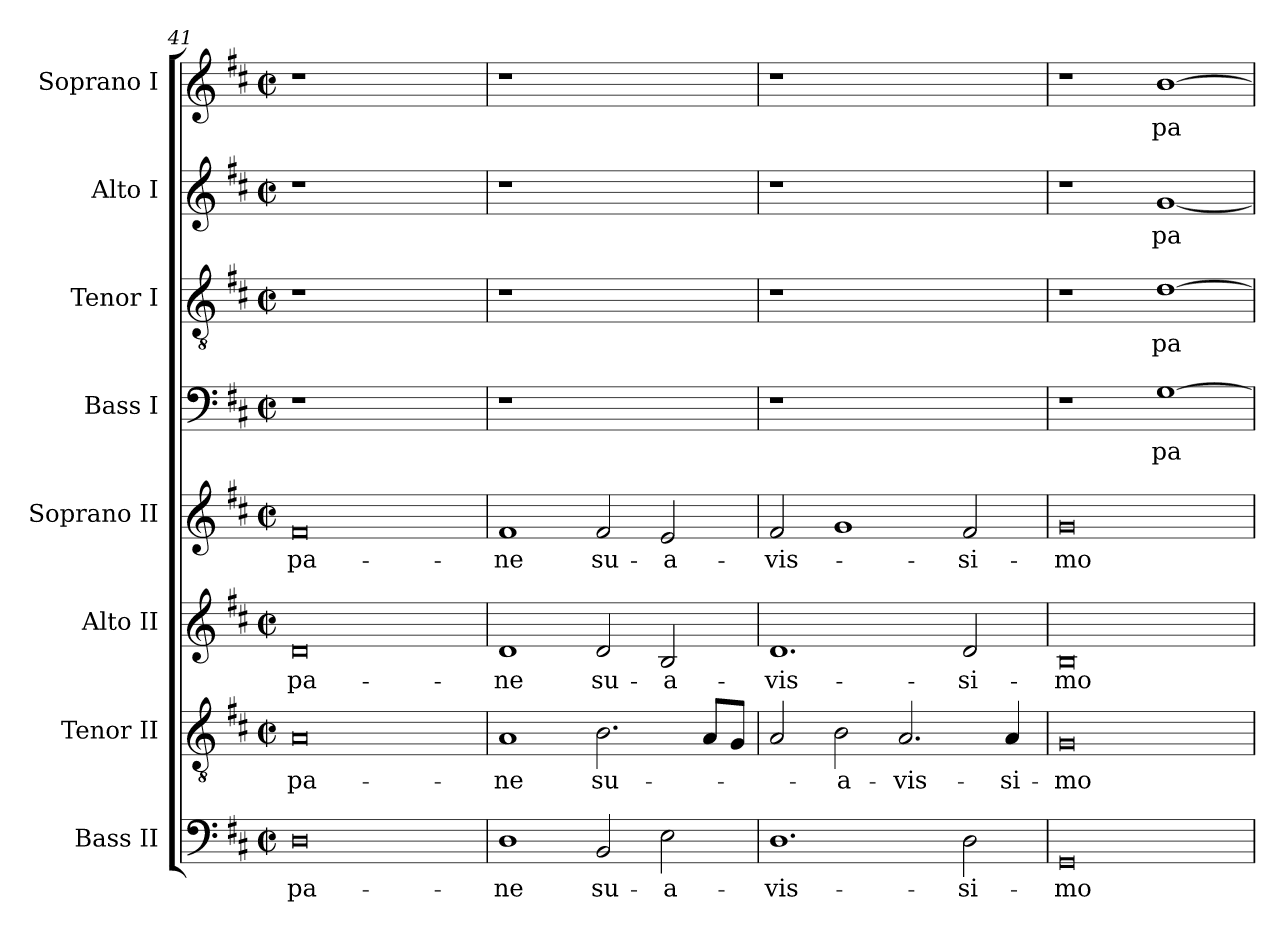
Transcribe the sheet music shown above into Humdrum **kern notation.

**kern	**text	**kern	**text	**kern	**text	**kern	**text	**kern	**text	**kern	**text	**kern	**text	**kern	**text
*part8	*part8	*part7	*part7	*part6	*part6	*part5	*part5	*part4	*part4	*part3	*part3	*part2	*part2	*part1	*part1
*staff8	*staff8	*staff7	*staff7	*staff6	*staff6	*staff5	*staff5	*staff4	*staff4	*staff3	*staff3	*staff2	*staff2	*staff1	*staff1
*I"Bass II	*	*I"Tenor II	*	*I"Alto II	*	*I"Soprano II	*	*I"Bass I	*	*I"Tenor I	*	*I"Alto I	*	*I"Soprano I	*
!!LO:PB:g=z
*clefF4	*	*clefGv2	*	*clefG2	*	*clefG2	*	*clefF4	*	*clefGv2	*	*clefG2	*	*clefG2	*
*k[f#c#]	*	*k[f#c#]	*	*k[f#c#]	*	*k[f#c#]	*	*k[f#c#]	*	*k[f#c#]	*	*k[f#c#]	*	*k[f#c#]	*
*D:	*	*D:	*	*D:	*	*D:	*	*D:	*	*D:	*	*D:	*	*D:	*
*M2/2	*	*M2/2	*	*M2/2	*	*M2/2	*	*M2/2	*	*M2/2	*	*M2/2	*	*M2/2	*
*met(c|)	*	*met(c|)	*	*met(c|)	*	*met(c|)	*	*met(c|)	*	*met(c|)	*	*met(c|)	*	*met(c|)	*
=41	=41	=41	=41	=41	=41	=41	=41	=41	=41	=41	=41	=41	=41	=41	=41
!	!LO:LY:b	!	!LO:LY:b	!	!LO:LY:b	!	!LO:LY:b	!LO:N:vis=1	!	!LO:N:vis=1	!	!LO:N:vis=1	!	!LO:N:vis=1	!
0D	pa-	0A	pa-	0d	pa-	0f#	pa-	1r	.	1r	.	1r	.	1r	.
.	.	.	.	.	.	.	.	1ryy	.	1ryy	.	1ryy	.	1ryy	.
=42	=42	=42	=42	=42	=42	=42	=42	=42	=42	=42	=42	=42	=42	=42	=42
!	!LO:LY:b	!	!LO:LY:b	!	!LO:LY:b	!	!LO:LY:b	!LO:N:vis=1	!	!LO:N:vis=1	!	!LO:N:vis=1	!	!LO:N:vis=1	!
1D	-ne	1A	-ne	1d	-ne	1f#	-ne	1r	.	1r	.	1r	.	1r	.
!	!LO:LY:b	!	!LO:LY:b	!	!LO:LY:b	!	!LO:LY:b	!	!	!	!	!	!	!	!
2BB/	su-	2.B\	su-	2d/	su-	2f#/	su-	1ryy	.	1ryy	.	1ryy	.	1ryy	.
!	!LO:LY:b	!	!	!	!LO:LY:b	!	!LO:LY:b	!	!	!	!	!	!	!	!
2E\	-a-	.	.	2B/	-a-	2e/	-a-	.	.	.	.	.	.	.	.
.	.	8A/L	.	.	.	.	.	.	.	.	.	.	.	.	.
.	.	8G/J	.	.	.	.	.	.	.	.	.	.	.	.	.
=43	=43	=43	=43	=43	=43	=43	=43	=43	=43	=43	=43	=43	=43	=43	=43
!	!LO:LY:b	!	!	!	!LO:LY:b	!	!LO:LY:b	!LO:N:vis=1	!	!LO:N:vis=1	!	!LO:N:vis=1	!	!LO:N:vis=1	!
1.D	-vis-	2A/	.	1.d	-vis-	2f#/	-vis-	1r	.	1r	.	1r	.	1r	.
!	!	!	!LO:LY:b	!	!	!	!	!	!	!	!	!	!	!	!
.	.	2B\	-a-	.	.	1g	.	.	.	.	.	.	.	.	.
!	!	!	!LO:LY:b	!	!	!	!	!	!	!	!	!	!	!	!
.	.	2.A/	-vis-	.	.	.	.	1ryy	.	1ryy	.	1ryy	.	1ryy	.
!	!LO:LY:b	!	!	!	!LO:LY:b	!	!LO:LY:b	!	!	!	!	!	!	!	!
2D\	-si-	.	.	2d/	-si-	2f#/	-si-	.	.	.	.	.	.	.	.
!	!	!	!LO:LY:b	!	!	!	!	!	!	!	!	!	!	!	!
.	.	4A/	-si-	.	.	.	.	.	.	.	.	.	.	.	.
=44	=44	=44	=44	=44	=44	=44	=44	=44	=44	=44	=44	=44	=44	=44	=44
!	!LO:LY:b	!	!LO:LY:b	!	!LO:LY:b	!	!LO:LY:b	!	!	!	!	!	!	!	!
0GG	-mo	0G	-mo	0B	-mo	0g	-mo	1r	.	1r	.	1r	.	1r	.
!	!	!	!	!	!	!	!	!	!LO:LY:b	!	!LO:LY:b	!	!LO:LY:b	!	!LO:LY:b
.	.	.	.	.	.	.	.	[>1G	pa-	[>1d	pa-	[<1g	pa-	[>1b	pa-
=	=	=	=	=	=	=	=	=	=	=	=	=	=	=	=
*-	*-	*-	*-	*-	*-	*-	*-	*-	*-	*-	*-	*-	*-	*-	*-
